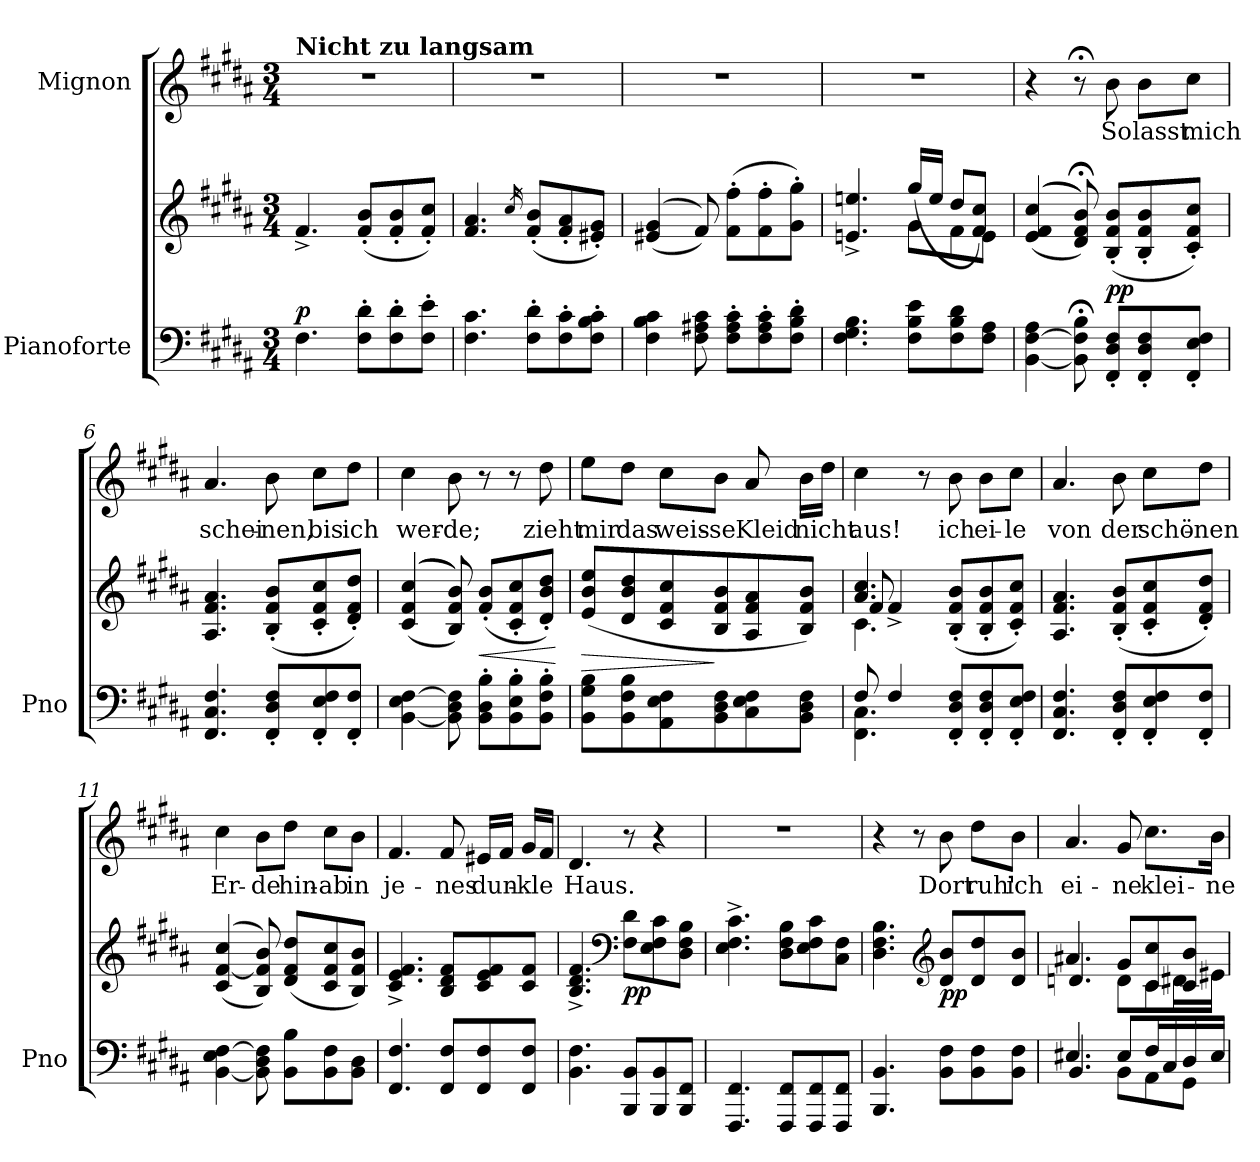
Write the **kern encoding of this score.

**kern	**kern	**dynam	**kern	**text
*part2	*part2	*part2	*part1	*part1
*staff3	*staff2	*staff2/3	*staff1	*staff1
*I"Pianoforte	*	*	*I"Mignon	*
*I'Pno	*	*	*	*
*clefF4	*clefG2	*	*clefG2	*
*k[f#c#g#d#a#]	*k[f#c#g#d#a#]	*	*k[f#c#g#d#a#]	*
*M3/4	*M3/4	*	*M3/4	*
=1	=1	=1	=1	=1
!	!	!	!LO:TX:a:B:t=Nicht zu langsam	!
!	!	!LO:DY:a=2	!	!
4.F#\	4.f#^/	p	2.r	.
8F#\' 8d#\'L	(<8f#/' 8b/'L	.	.	.
8F#\' 8d#\'	8f#/' 8b/'	.	.	.
8F#\' 8e\'J	8f#/' 8cc#/'J)	.	.	.
=2	=2	=2	=2	=2
4.F#\ 4.c#\	4.f#/ 4.a#/	.	2.r	.
.	16qcc#/	.	.	.
8F#\' 8d#\'L	(<8f#/' 8b/'L	.	.	.
8F#\' 8c#\'	8f#/' 8a#/'	.	.	.
8F#\' 8B\' 8c#\'J	8e#X/' 8g#/'J)	.	.	.
=3	=3	=3	=3	=3
4F#\ 4B\ 4c#\	(>(<4e#X/ 4g#/	.	2.r	.
8F#\ 8A#X\ 8c#\	8f#/))	.	.	.
8F#\' 8A#\' 8c#\'L	(>8f#\' 8ff#\'L	.	.	.
8F#\' 8A#\' 8c#\'	8f#\' 8ff#\'	.	.	.
8F#\' 8B\' 8d#\'J	8g#\' 8gg#\'J)	.	.	.
=4	=4	=4	=4	=4
*	*^	*	*	*
4.F#\ 4.G#\ 4.B\	4.en/^ 4.een/^	4.ryy	.	2.r	.
8F#\ 8B\ 8e\L	8g#\L	(>16gg#/LL	.	.	.
.	.	16ee/JJ	.	.	.
8F#\ 8B\ 8d#\	8f#\	8dd#/L	.	.	.
8F#\ 8A#\J	8e\J	8f#/ 8cc#/J)	.	.	.
*	*v	*v	*	*	*
=5	=5	=5	=5	=5
[4BB\ [4F#\ 4A#\	(>(<(<4e/ 4f#/ 4cc#/	.	4r	.
8BB\];< 8F#\];< 8B\;<	8d#/;< 8f#/;< 8b/;<)))	.	8r;<	.
!	!	!LO:DY:a=2	!	!LO:LY:b
8FF#/' 8D#/' 8F#/'L	(<8B/' 8f#/' 8b/'L	pp	8b\	So
!	!	!	!	!LO:LY:b
8FF#/' 8D#/' 8F#/'	8B/' 8f#/' 8b/'	.	8b\L	lasst
!	!	!	!	!LO:LY:b
8FF#/' 8E/' 8F#/'J	8c#/' 8f#/' 8cc#/'J)	.	8cc#\J	mich
!!LO:LB:g=z
=6	=6	=6	=6	=6
!	!	!	!	!LO:LY:b
4.FF#/ 4.C#/ 4.F#/	4.A#/ 4.f#/ 4.a#/	.	4.a#/	schei-
!	!	!	!	!LO:LY:b
8FF#/' 8D#/' 8F#/'L	(<8B/' 8f#/' 8b/'L	.	8b\	-nen,
!	!	!	!	!LO:LY:b
8FF#/' 8E/' 8F#/'	8c#/' 8f#/' 8cc#/'	.	8cc#\L	bis
!	!	!	!	!LO:LY:b
8FF#/' 8F#/'J	8d#/' 8f#/' 8dd#/'J)	.	8dd#\J	ich
=7	=7	=7	=7	=7
!	!	!	!	!LO:LY:b
[4BB\ 4E\ [4F#\	(>(<(<4c#/ 4f#/ 4cc#/	.	4cc#\	wer-
!	!	!	!	!LO:LY:b
8BB\] 8D#\ 8F#\]	8B/ 8f#/ 8b/)))	.	8b\	-de;
!	!	!LO:HP:b	!	!
8BB\' 8D#\' 8B\'L	(<8f#/' 8b/'L	<	8r	.
8BB\' 8E\' 8B\'	8c#/' 8f#/' 8cc#/'	.	8r	.
!	!	!	!	!LO:LY:b
8BB\' 8F#\' 8B\'J	8d#/' 8b/' 8dd#/'J)	.	8dd#\	zieht
.	.	[	.	.
=8	=8	=8	=8	=8
!	!	!LO:HP:b	!	!LO:LY:b
8BB\ 8G#\ 8B\L	(<8e/ 8b/ 8ee/L	>	8ee\L	mir
!	!	!	!	!LO:LY:b
8BB\ 8F#\ 8B\	8d#/ 8b/ 8dd#/	.	8dd#\J	das
!	!	!	!	!LO:LY:b
8AA#\ 8E\ 8F#\	8c#/ 8f#/ 8cc#/	.	8cc#\L	weis-
!	!	!	!	!LO:LY:b
8BB\ 8D#\ 8F#\	8B/ 8f#/ 8b/	]	8b\J	-se
!	!	!	!	!LO:LY:b
8C#\ 8E\ 8F#\	8A#/ 8f#/ 8a#/	.	8a#/	Kleid
!	!	!	!	!LO:LY:b
8BB\ 8D#\ 8F#\J	8B/ 8f#/ 8b/J)	.	16b\LL	nicht
.	.	.	16dd#\JJ	.
=9	=9	=9	=9	=9
*^	*^	*	*	*
*	*	*	*^	*	*	*
!	!	!	!	!	!	!	!LO:LY:b
8F#/	4.FF#\ 4.C#\	4.a#/ 4.cc#/	8f#/	4.c#\	.	4cc#\	aus!
4F#/	.	.	4f#^/	.	.	.	.
.	.	.	.	.	.	8r	.
!	!	!	!	!	!	!	!LO:LY:b
8FF#/' 8D#/' 8F#/'L	4.ryy	(>8B/' 8f#/' 8b/'L	4.ryy	4.ryy	.	8b\	ich
!	!	!	!	!	!	!	!LO:LY:b
8FF#/' 8D#/' 8F#/'	.	8B/' 8f#/' 8b/'	.	.	.	8b\L	ei-
!	!	!	!	!	!	!	!LO:LY:b
8FF#/' 8E/' 8F#/'J	.	8c#/' 8f#/' 8cc#/'J)	.	.	.	8cc#\J	-le
*v	*v	*	*	*	*	*	*
*	*v	*v	*v	*	*	*
=10	=10	=10	=10	=10
!	!	!	!	!LO:LY:b
4.FF#/ 4.C#/ 4.F#/	4.A#/ 4.f#/ 4.a#/	.	4.a#/	von
!	!	!	!	!LO:LY:b
8FF#/' 8D#/' 8F#/'L	(<8B/' 8f#/' 8b/'L	.	8b\	der
!	!	!	!	!LO:LY:b
8FF#/' 8E/' 8F#/'	8c#/' 8f#/' 8cc#/'	.	8cc#\L	schö-
!	!	!	!	!LO:LY:b
8FF#/' 8F#/'J	8d#/' 8f#/' 8dd#/'J)	.	8dd#\J	-nen
!!LO:LB:g=z
=11	=11	=11	=11	=11
!	!	!	!	!LO:LY:b
[4BB\ 4E\ [4F#\	(>(>4c#/ [4f#/ 4cc#/	.	4cc#\	Er-
!	!	!	!	!LO:LY:b
8BB\] 8D#\ 8F#\]	8B/ 8f#/] 8b/))	.	8b\L	-de
!	!	!	!	!LO:LY:b
8BB\ 8B\L	(<8d#/ 8f#/ 8dd#/L	.	8dd#\J	hin-
!	!	!	!	!LO:LY:b
8BB\ 8F#\	8c#/ 8f#/ 8cc#/	.	8cc#\L	-ab
!	!	!	!	!LO:LY:b
8BB\ 8D#\J	8B/ 8f#/ 8b/J)	.	8b\J	in
=12	=12	=12	=12	=12
!	!	!	!	!LO:LY:b
4.FF#/ 4.F#/	4.c#/^ 4.e/^ 4.f#/^	.	4.f#/	je-
!	!	!	!	!LO:LY:b
8FF#/ 8F#/L	8B/ 8d#/ 8f#/L	.	8f#/	-nes
!	!	!	!	!LO:LY:b
8FF#/ 8F#/	8c#/ 8e/ 8f#/	.	16e#X/LL	dun-
.	.	.	16f#/JJ	.
!	!	!	!	!LO:LY:b
8FF#/ 8F#/J	8c#/ 8f#/J	.	16g#/LL	-kle
.	.	.	16f#/JJ	.
=13	=13	=13	=13	=13
!	!	!	!	!LO:LY:b
4.BB\ 4.F#\	4.B/^ 4.d#/^ 4.f#/^	.	4.d#/	Haus.
*	*clefF4	*	*	*
!	!	!LO:DY:b	!	!
8BBB/ 8BB/L	8F#\ 8d#\L	pp	8r	.
8BBB/ 8BB/	8E\ 8F#\ 8c#\	.	4r	.
8BBB/ 8FF#/J	8D#\ 8F#\ 8B\J	.	.	.
=14	=14	=14	=14	=14
4.FFF#/ 4.FF#/	4.E\^ 4.F#\^ 4.c#\^	.	2.r	.
8FFF#/ 8FF#/L	8D#\ 8F#\ 8B\L	.	.	.
8FFF#/ 8FF#/	8E\ 8F#\ 8c#\	.	.	.
8FFF#/ 8FF#/J	8C#\ 8F#\J	.	.	.
=15	=15	=15	=15	=15
4.BBB/ 4.BB/	4.D#\ 4.F#\ 4.B\	.	4r	.
.	.	.	8r	.
*	*clefG2	*	*	*
!	!	!LO:DY:b	!	!LO:LY:b
8BB\ 8F#\L	8d#/ 8b/L	pp	8b\	Dort
!	!	!	!	!LO:LY:b
8BB\ 8F#\	8d#/ 8dd#/	.	8dd#\L	ruh'
!	!	!	!	!LO:LY:b
8BB\ 8F#\J	8d#/ 8b/J	.	8b\J	ich
!!LO:LB:g=z
=16	=16	=16	=16	=16
*^	*^	*	*	*
!	!	!	!	!	!	!LO:LY:b
4.E#X/	4.BB/	4.a#X/	4.dn/	.	4.a#/	ei-
!	!	!	!	!	!	!LO:LY:b
8E#/L	8BB\L	8g#/L	8d\L	.	8g#/	-ne
!	!	!	!	!	!	!LO:LY:b
16F#/L	8AA#\	8c#/ 8cc#/	8c#\	.	8.cc#\L	klei-
16C#/	.	.	.	.	.	.
16D#/	8GG#\J	8c#/ 8b/J	16d#X\L	.	.	.
!	!	!	!	!	!	!LO:LY:b
16E#/JJ	.	.	16e#X\JJ	.	16b\Jk	-ne
*v	*v	*	*	*	*	*
*	*v	*v	*	*	*
=	=	=	=	=
*-	*-	*-	*-	*-
